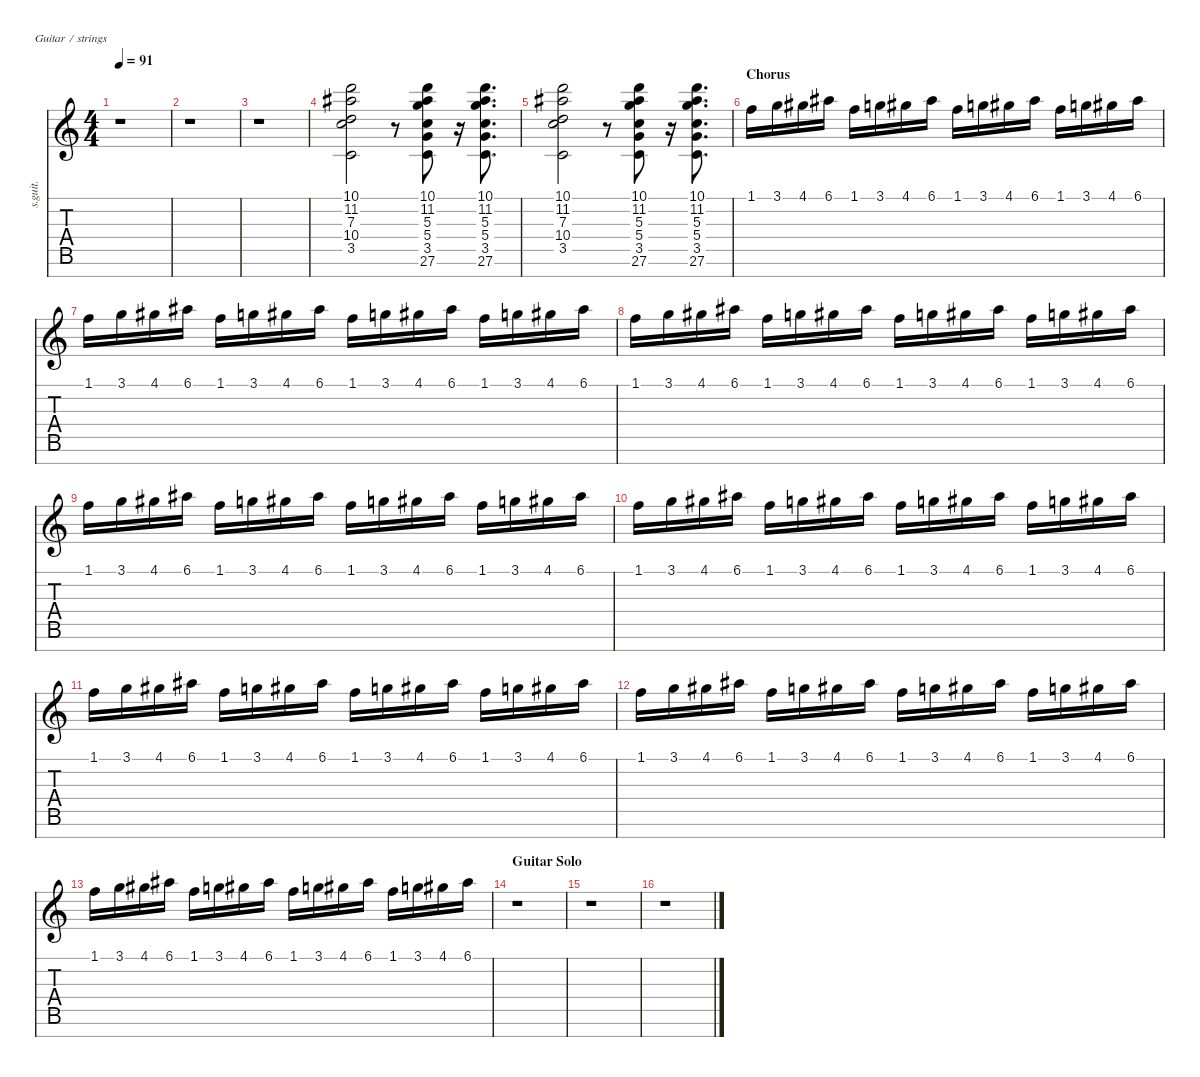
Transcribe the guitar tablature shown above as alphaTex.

\defaultSystemsLayout 4
\hideDynamics
\bracketExtendMode nobrackets
\track ("Acoustic Piano (Staff 1)" "s.guit.") {instrument acousticgrandpiano}
\staff {score tabs}
\tuning (E4 B3 G3 D3 A2 E2 B1)
\displaytranspose 12
\ts (4 4)
\tempo 91
\clef g2
\ks c
r.1{dy mp} |
r.1 |
r.1 |
(10.1 11.2{acc #} 7.3 10.4 3.5).2 r.8 (10.1 11.2{acc #} 5.3 5.4 3.5 27.6).8 r.16 (10.1 11.2{acc #} 5.3 5.4 3.5 27.6).8{d} |
(10.1 11.2{acc #} 7.3 10.4 3.5).2 r.8 (10.1 11.2{acc #} 5.3 5.4 3.5 27.6).8 r.16 (10.1 11.2{acc #} 5.3 5.4 3.5 27.6).8{d} |
\section ("" "Chorus")
1.1.16{dy p} 3.1.16 4.1{acc #}.16 6.1{acc #}.16 1.1.16 3.1.16 4.1{acc #}.16 6.1{acc #}.16 1.1.16 3.1.16 4.1{acc #}.16 6.1{acc #}.16 1.1.16 3.1.16 4.1{acc #}.16 6.1{acc #}.16 |
1.1.16 3.1.16 4.1{acc #}.16 6.1{acc #}.16 1.1.16 3.1.16 4.1{acc #}.16 6.1{acc #}.16 1.1.16 3.1.16 4.1{acc #}.16 6.1{acc #}.16 1.1.16 3.1.16 4.1{acc #}.16 6.1{acc #}.16 |
1.1.16 3.1.16 4.1{acc #}.16 6.1{acc #}.16 1.1.16 3.1.16 4.1{acc #}.16 6.1{acc #}.16 1.1.16 3.1.16 4.1{acc #}.16 6.1{acc #}.16 1.1.16 3.1.16 4.1{acc #}.16 6.1{acc #}.16 |
1.1.16 3.1.16 4.1{acc #}.16 6.1{acc #}.16 1.1.16 3.1.16 4.1{acc #}.16 6.1{acc #}.16 1.1.16 3.1.16 4.1{acc #}.16 6.1{acc #}.16 1.1.16 3.1.16 4.1{acc #}.16 6.1{acc #}.16 |
1.1.16 3.1.16 4.1{acc #}.16 6.1{acc #}.16 1.1.16 3.1.16 4.1{acc #}.16 6.1{acc #}.16 1.1.16 3.1.16 4.1{acc #}.16 6.1{acc #}.16 1.1.16 3.1.16 4.1{acc #}.16 6.1{acc #}.16 |
1.1.16 3.1.16 4.1{acc #}.16 6.1{acc #}.16 1.1.16 3.1.16 4.1{acc #}.16 6.1{acc #}.16 1.1.16 3.1.16 4.1{acc #}.16 6.1{acc #}.16 1.1.16 3.1.16 4.1{acc #}.16 6.1{acc #}.16 |
1.1.16 3.1.16 4.1{acc #}.16 6.1{acc #}.16 1.1.16 3.1.16 4.1{acc #}.16 6.1{acc #}.16 1.1.16 3.1.16 4.1{acc #}.16 6.1{acc #}.16 1.1.16 3.1.16 4.1{acc #}.16 6.1{acc #}.16 |
1.1.16 3.1.16 4.1{acc #}.16 6.1{acc #}.16 1.1.16 3.1.16 4.1{acc #}.16 6.1{acc #}.16 1.1.16 3.1.16 4.1{acc #}.16 6.1{acc #}.16 1.1.16 3.1.16 4.1{acc #}.16 6.1{acc #}.16 |
\section ("" "Guitar Solo")
r.1 |
r.1 |
r.1
